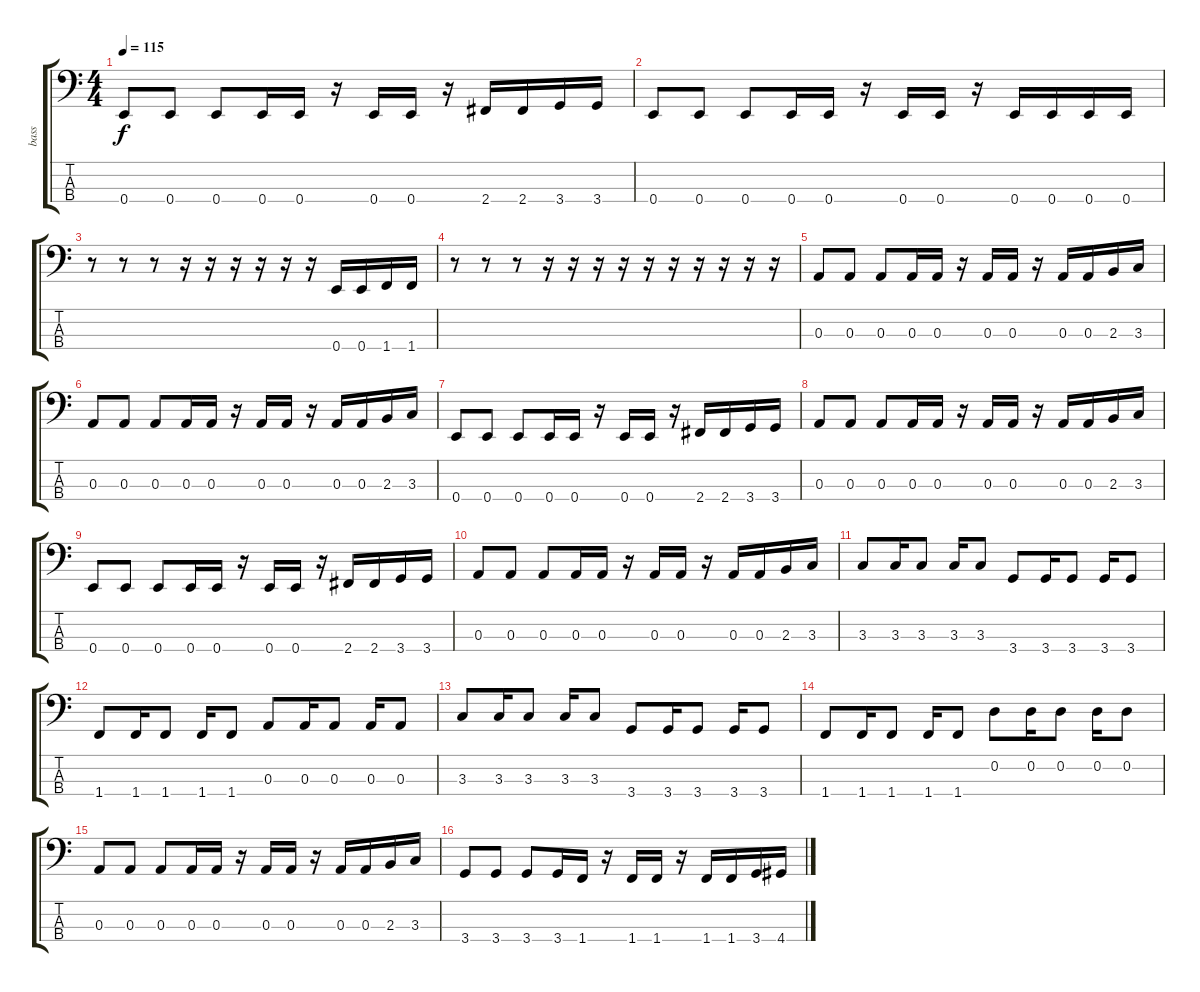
\track ("bass" "bass") {instrument synthbass2}
\staff {score tabs}
\tuning (G2 D2 A1 E1) {hide}
\ts (4 4)
\tempo 115
\clef f4
\ks c
0.4.8{dy f} 0.4.8 0.4.8 0.4.16 0.4.16 r.16 0.4.16 0.4.16 r.16 2.4.16 2.4.16 3.4.16 3.4.16 |
0.4.8 0.4.8 0.4.8 0.4.16 0.4.16 r.16 0.4.16 0.4.16 r.16 0.4.16 0.4.16 0.4.16 0.4.16 |
r.8 r.8 r.8 r.16 r.16 r.16 r.16 r.16 r.16 0.4.16 0.4.16 1.4.16 1.4.16 |
r.8 r.8 r.8 r.16 r.16 r.16 r.16 r.16 r.16 r.16 r.16 r.16 r.16 |
0.3.8 0.3.8 0.3.8 0.3.16 0.3.16 r.16 0.3.16 0.3.16 r.16 0.3.16 0.3.16 2.3.16 3.3.16 |
0.3.8 0.3.8 0.3.8 0.3.16 0.3.16 r.16 0.3.16 0.3.16 r.16 0.3.16 0.3.16 2.3.16 3.3.16 |
0.4.8 0.4.8 0.4.8 0.4.16 0.4.16 r.16 0.4.16 0.4.16 r.16 2.4.16 2.4.16 3.4.16 3.4.16 |
0.3.8 0.3.8 0.3.8 0.3.16 0.3.16 r.16 0.3.16 0.3.16 r.16 0.3.16 0.3.16 2.3.16 3.3.16 |
0.4.8 0.4.8 0.4.8 0.4.16 0.4.16 r.16 0.4.16 0.4.16 r.16 2.4.16 2.4.16 3.4.16 3.4.16 |
0.3.8 0.3.8 0.3.8 0.3.16 0.3.16 r.16 0.3.16 0.3.16 r.16 0.3.16 0.3.16 2.3.16 3.3.16 |
3.3.8 3.3.16 3.3.8 3.3.16 3.3.8 3.4.8 3.4.16 3.4.8 3.4.16 3.4.8 |
1.4.8 1.4.16 1.4.8 1.4.16 1.4.8 0.3.8 0.3.16 0.3.8 0.3.16 0.3.8 |
3.3.8 3.3.16 3.3.8 3.3.16 3.3.8 3.4.8 3.4.16 3.4.8 3.4.16 3.4.8 |
1.4.8 1.4.16 1.4.8 1.4.16 1.4.8 0.2.8 0.2.16 0.2.8 0.2.16 0.2.8 |
0.3.8 0.3.8 0.3.8 0.3.16 0.3.16 r.16 0.3.16 0.3.16 r.16 0.3.16 0.3.16 2.3.16 3.3.16 |
3.4.8 3.4.8 3.4.8 3.4.16 1.4.16 r.16 1.4.16 1.4.16 r.16 1.4.16 1.4.16 3.4.16 4.4.16
